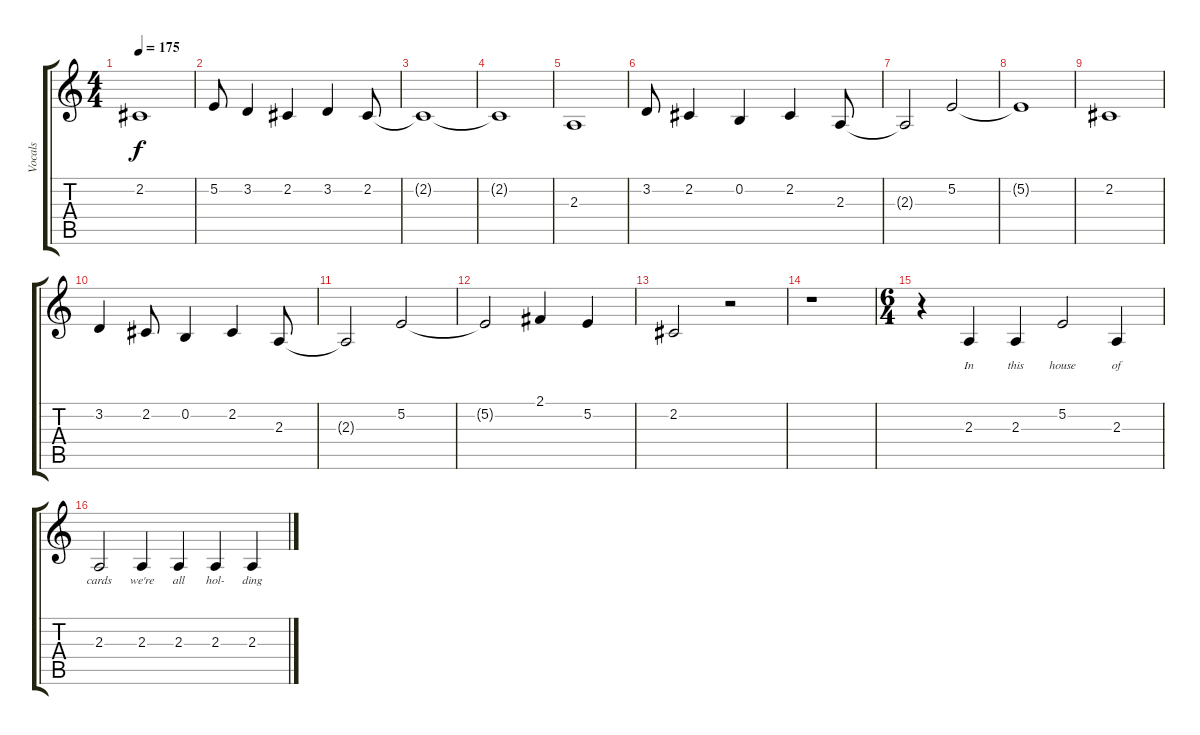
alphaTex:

\track ("Vocals" "Vocals") {instrument lead6voice}
\staff {score tabs}
\tuning (E4 B3 G3 D3 A2 D2) {hide}
\ts (4 4)
\tempo 175
\clef g2
\ks c
2.2.1{dy f} |
5.2.8 3.2.4 2.2.4 3.2.4 2.2.8 |
2.2{t}.1 |
2.2{t}.1 |
2.3.1 |
3.2.8 2.2.4 0.2.4 2.2.4 2.3.8 |
2.3{t}.2 5.2.2 |
5.2{t}.1 |
2.2.1 |
3.2.4 2.2.8 0.2.4 2.2.4 2.3.8 |
2.3{t}.2 5.2.2 |
5.2{t}.2 2.1.4 5.2.4 |
2.2.2 r.2 |
r.1 |
\ts (6 4)
r.4 2.3.4{lyrics (0 "") lyrics (1 "In") lyrics (2 "") lyrics (3 "") lyrics (4 "")} 2.3.4{lyrics (0 "") lyrics (1 "this") lyrics (2 "") lyrics (3 "") lyrics (4 "")} 5.2.2{lyrics (0 "") lyrics (1 "house") lyrics (2 "") lyrics (3 "") lyrics (4 "")} 2.3.4{lyrics (0 "") lyrics (1 "of") lyrics (2 "") lyrics (3 "") lyrics (4 "")} |
2.3.2{lyrics (0 "") lyrics (1 "cards") lyrics (2 "") lyrics (3 "") lyrics (4 "")} 2.3.4{lyrics (0 "") lyrics (1 "we're") lyrics (2 "") lyrics (3 "") lyrics (4 "")} 2.3.4{lyrics (0 "") lyrics (1 "all") lyrics (2 "") lyrics (3 "") lyrics (4 "")} 2.3.4{lyrics (0 "") lyrics (1 "hol-") lyrics (2 "") lyrics (3 "") lyrics (4 "")} 2.3.4{lyrics (0 "") lyrics (1 "ding") lyrics (2 "") lyrics (3 "") lyrics (4 "")}
